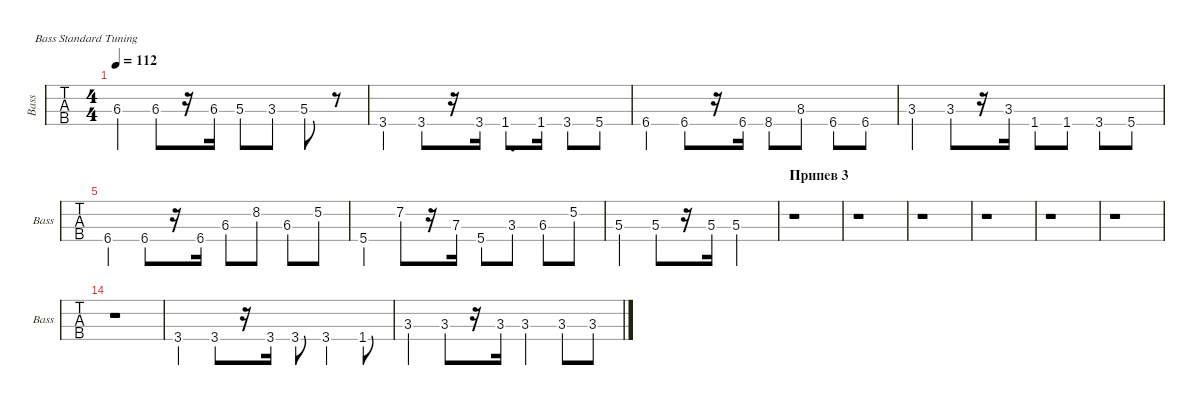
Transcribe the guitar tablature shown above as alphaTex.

\defaultSystemsLayout 4
\hideDynamics
\bracketExtendMode groupsimilarinstruments
\singleTrackTrackNamePolicy allsystems
\multiTrackTrackNamePolicy allsystems
\otherSystemsTrackNameOrientation horizontal
\defaultBarNumberDisplay FirstOfSystem
\track ("Bass" "Bass") {instrument electricbassfinger}
\staff {tabs}
\tuning (G2 D2 A1 E1)
\ts (4 4)
\tempo 112
\clef f4
\ks gminor
6.3.4{dy mf} 6.3.8 r.16 6.3.16 5.3.8 3.3.8 5.3.8 r.8 |
3.4.4 3.4.8 r.16 3.4.16 1.4.8{d} 1.4.16 3.4.8 5.4.8 |
6.4.4 6.4.8 r.16 6.4.16 8.4.8 8.3.8 6.4.8 6.4.8 |
3.3.4 3.3.8 r.16 3.3.16 1.4.8 1.4.8 3.4.8 5.4.8 |
6.4.4 6.4.8 r.16 6.4.16 6.3.8 8.2.8 6.3.8 5.2.8 |
5.4.4 7.2.8 r.16 7.3.16 5.4.8 3.3.8 6.3.8 5.2.8 |
5.3.4 5.3.8 r.16 5.3.16 5.3.2 |
\section ("" "Припев 3")
r.1 |
r.1 |
r.1 |
r.1 |
r.1 |
r.1 |
r.1 |
3.4.4 3.4.8 r.16 3.4.16 3.4.8 3.4.4 1.4.8 |
3.3.4 3.3.8 r.16 3.3.16 3.3.4 3.3.8 3.3.8
